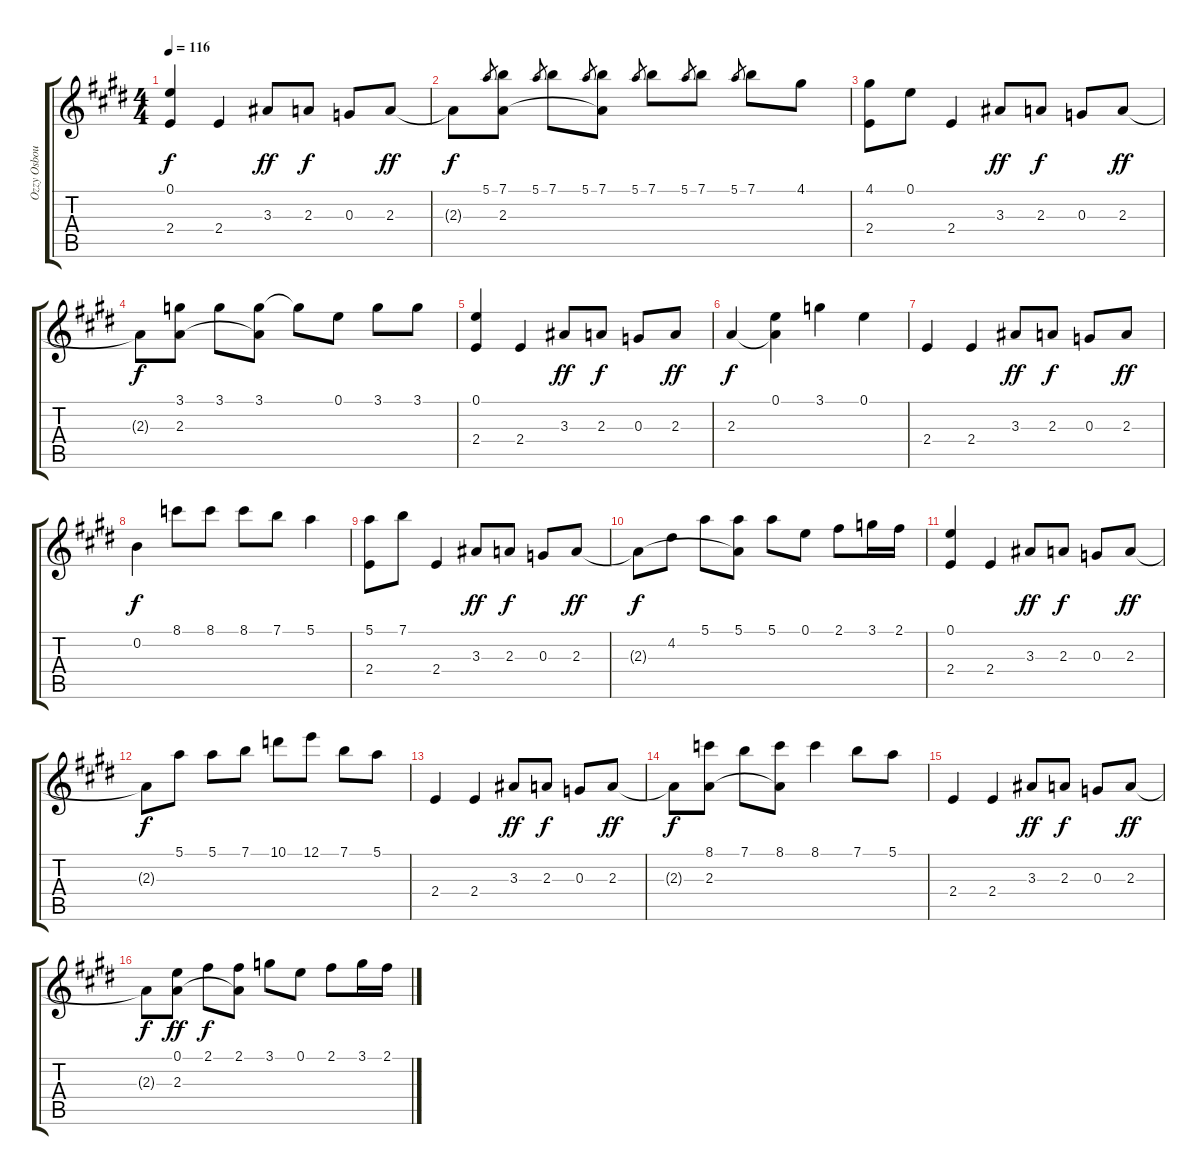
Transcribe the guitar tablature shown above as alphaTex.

\track ("Ozzy Osbourne" "Ozzy Osbou") {instrument acousticguitarsteel}
\staff {score tabs}
\tuning (E4 B3 G3 D3 A2 E2) {hide}
\ts (4 4)
\tempo 116
\clef g2
\ks e
(0.1 2.4).4{dy f} 2.4.4 3.3.8{dy ff} 2.3.8{dy f} 0.3.8 2.3.8{dy ff} |
2.3{t}.8{dy f} 5.1.8{gr} (7.1 2.3).8 5.1.8{gr} 7.1.8 5.1.8{gr} (7.1 2.3{t}).8 5.1.8{gr} 7.1.8 5.1.8{gr} 7.1.8 5.1.8{gr} 7.1.8 4.1.8 |
(4.1 2.4).8 0.1.8 2.4.4 3.3.8{dy ff} 2.3.8{dy f} 0.3.8 2.3.8{dy ff} |
2.3{t}.8{dy f} (3.1 2.3).8 3.1.8 (3.1 2.3{t}).8 3.1{t}.8 0.1.8 3.1.8 3.1.8 |
(0.1 2.4).4 2.4.4 3.3.8{dy ff} 2.3.8{dy f} 0.3.8 2.3.8{dy ff} |
2.3.4{dy f} (0.1 2.3{t}).4 3.1.4 0.1.4 |
2.4.4 2.4.4 3.3.8{dy ff} 2.3.8{dy f} 0.3.8 2.3.8{dy ff} |
0.2.4{dy f} 8.1.8 8.1.8 8.1.8 7.1.8 5.1.4 |
(5.1 2.4).8 7.1.8 2.4.4 3.3.8{dy ff} 2.3.8{dy f} 0.3.8 2.3.8{dy ff} |
2.3{t}.8{dy f} 4.2.8 5.1.8 (5.1 2.3{t}).8 5.1.8 0.1.8 2.1.8 3.1.16 2.1.16 |
(0.1 2.4).4 2.4.4 3.3.8{dy ff} 2.3.8{dy f} 0.3.8 2.3.8{dy ff} |
2.3{t}.8{dy f} 5.1.8 5.1.8 7.1.8 10.1.8 12.1.8 7.1.8 5.1.8 |
2.4.4 2.4.4 3.3.8{dy ff} 2.3.8{dy f} 0.3.8 2.3.8{dy ff} |
2.3{t}.8{dy f} (8.1 2.3).8 7.1.8 (8.1 2.3{t}).8 8.1.4 7.1.8 5.1.8 |
2.4.4 2.4.4 3.3.8{dy ff} 2.3.8{dy f} 0.3.8 2.3.8{dy ff} |
2.3{t}.8{dy f} (0.1 2.3).8{dy ff} 2.1.8{dy f} (2.1 2.3{t}).8 3.1.8 0.1.8 2.1.8 3.1.16 2.1.16
